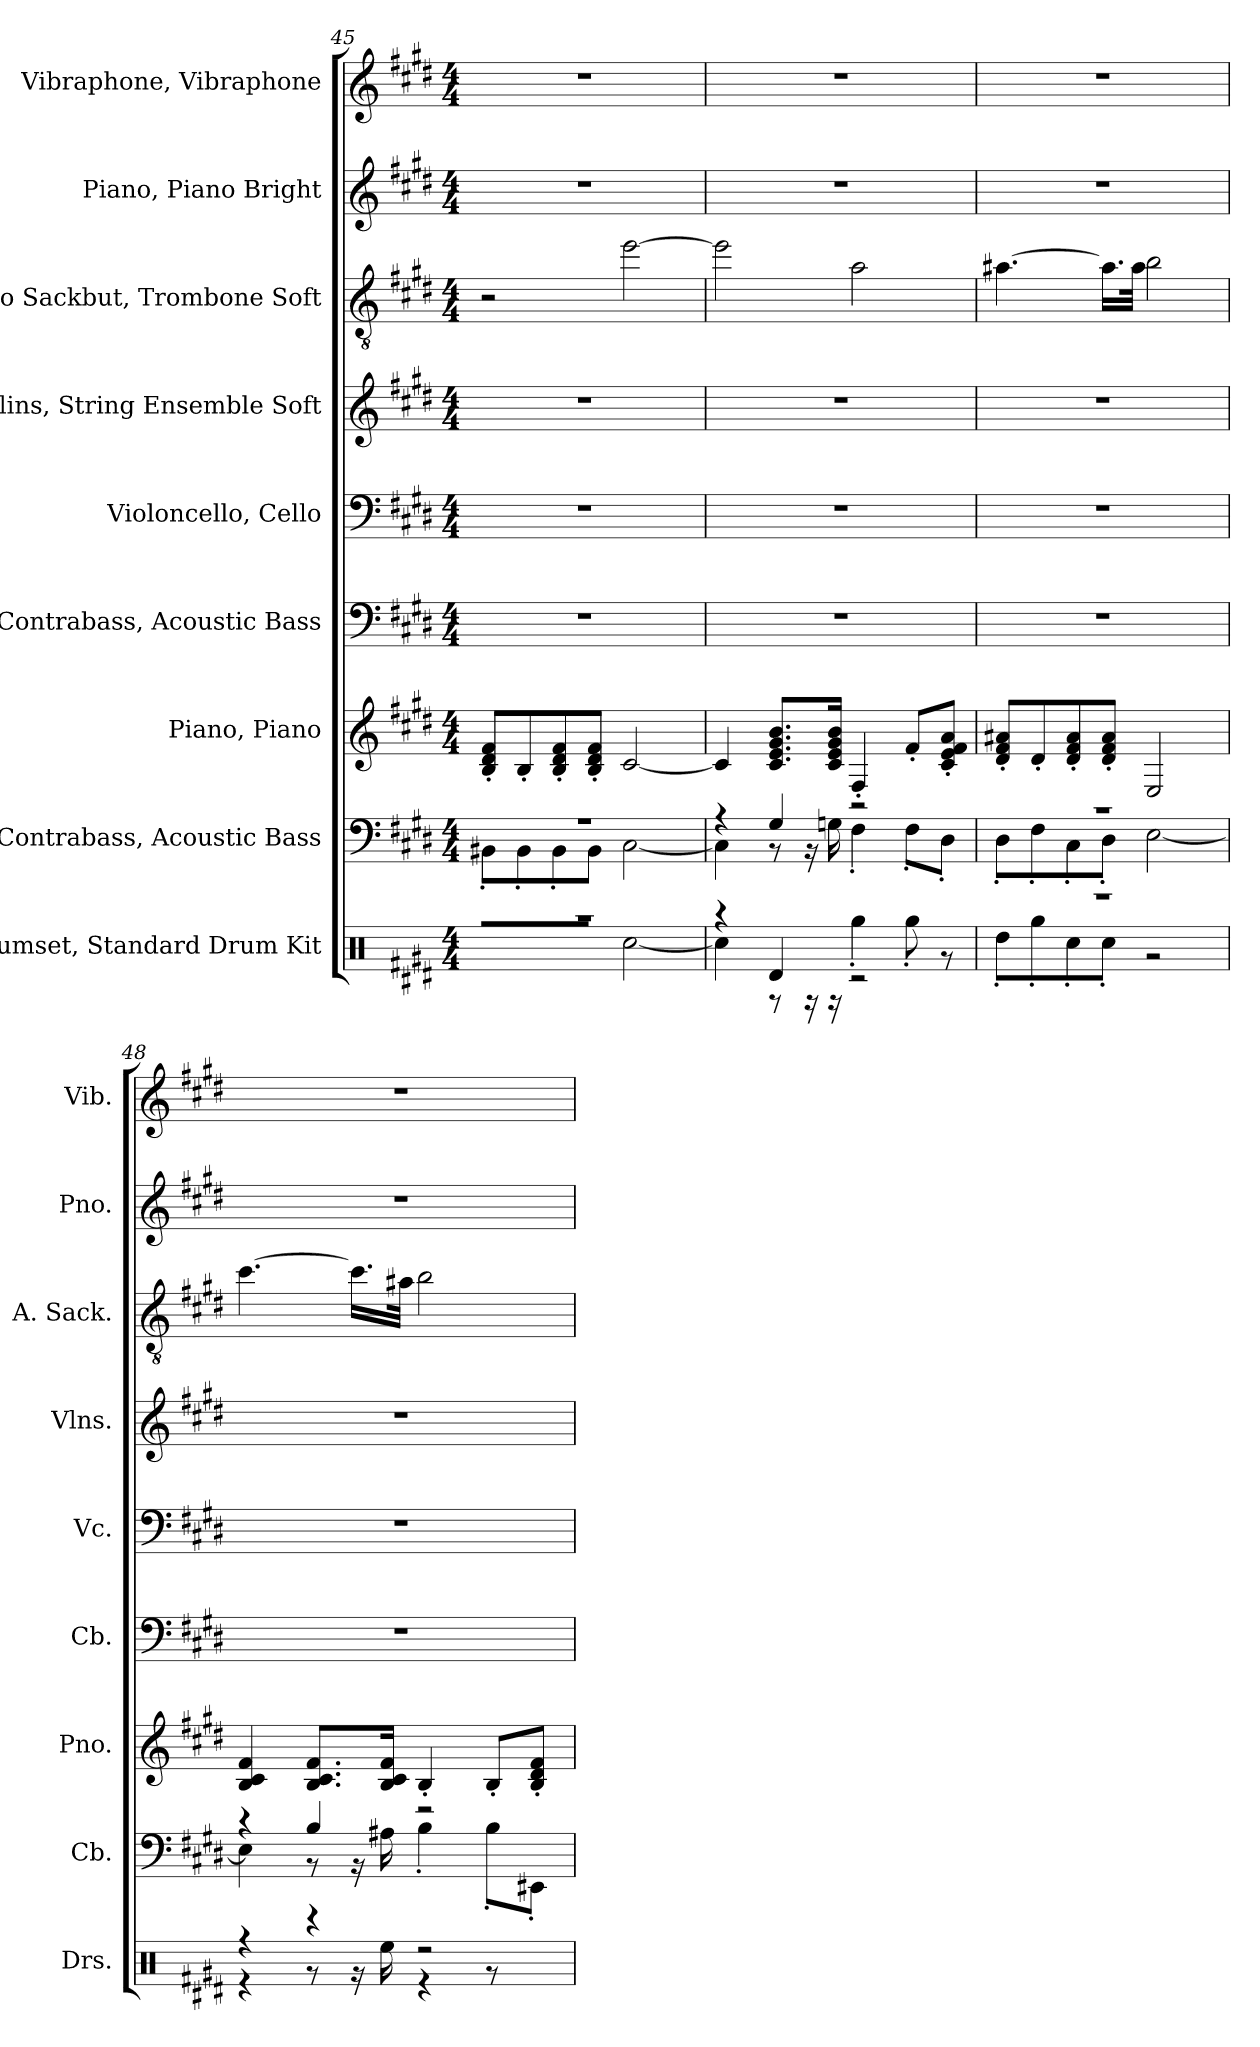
**kern	**kern	**kern	**kern	**kern	**kern	**kern	**kern	**kern
*part9	*part8	*part7	*part6	*part5	*part4	*part3	*part2	*part1
*staff9	*staff8	*staff7	*staff6	*staff5	*staff4	*staff3	*staff2	*staff1
*I"Drumset, Standard Drum Kit	*I"Contrabass, Acoustic Bass	*I"Piano, Piano	*I"Contrabass, Acoustic Bass	*I"Violoncello, Cello	*I"Violins, String Ensemble Soft	*I"Alto Sackbut, Trombone Soft	*I"Piano, Piano Bright	*I"Vibraphone, Vibraphone
*I'Drs.	*I'Cb.	*I'Pno.	*I'Cb.	*I'Vc.	*I'Vlns.	*I'A. Sack.	*I'Pno.	*I'Vib.
*clefX	*clefF4	*clefG2	*clefF4	*clefF4	*clefG2	*clefGv2	*clefG2	*clefG2
*	*ITrd7c12	*	*ITrd7c12	*	*	*	*	*
*k[f#c#g#d#]	*k[f#c#g#d#]	*k[f#c#g#d#]	*k[f#c#g#d#]	*k[f#c#g#d#]	*k[f#c#g#d#]	*k[f#c#g#d#]	*k[f#c#g#d#]	*k[f#c#g#d#]
*M4/4	*M4/4	*M4/4	*M4/4	*M4/4	*M4/4	*M4/4	*M4/4	*M4/4
=45	=45	=45	=45	=45	=45	=45	=45	=45
*^	*^	*	*	*	*	*	*	*
1r	8R'\L	1r	8BBB#X'\L	8B/' 8d#/' 8f#/'L	1r	1r	1r	2r	1r	1r
.	8R'\	.	8BBB#'\	8B'/	.	.	.	.	.	.
.	8R'\	.	8BBB#'\	8B/' 8d#/' 8f#/'	.	.	.	.	.	.
.	8R\J	.	8BBB#\J	8B/' 8d#/' 8f#/'J	.	.	.	.	.	.
.	[2Rcc\	.	[2CC#\	[2c#/	.	.	.	[2ee\	.	.
=46	=46	=46	=46	=46	=46	=46	=46	=46	=46	=46
4r	4Rcc\]	4r	4CC#\]	4c#/]	1r	1r	1r	2ee\]	1r	1r
4Rd/	8r	4GG#/	8r	8.c#/ 8.e/ 8.g#/ 8.b/L	.	.	.	.	.	.
.	16r	.	16r	.	.	.	.	.	.	.
.	16r	.	16GGn\	16c#/ 16e/ 16g#/ 16b/Jk	.	.	.	.	.	.
2rc	4Rgg'\	2r	4FF#'\	4F#'/	.	.	.	2a\	.	.
.	8Rgg'\	.	8FF#'\L	8f#'/L	.	.	.	.	.	.
.	8r	.	8DD#'\J	8c#/' 8e/' 8f#/' 8a/'J	.	.	.	.	.	.
=47	=47	=47	=47	=47	=47	=47	=47	=47	=47	=47
1r	8Rdd'\L	1r	8DD#'\L	8d#/' 8f#/' 8a#X/'L	1r	1r	1r	[4.a#X\	1r	1r
.	8Rgg'\	.	8FF#'\	8d#'/	.	.	.	.	.	.
.	8Rcc'\	.	8CC#'\	8d#/' 8f#/' 8a#/'	.	.	.	.	.	.
.	8Rcc'\J	.	8DD#'\J	8d#/' 8f#/' 8a#/'J	.	.	.	16.a#\LL]	.	.
.	.	.	.	.	.	.	.	32a#\JJk	.	.
.	2r	.	[2EE\	2E/	.	.	.	2b\	.	.
!!LO:PB:g=z
=48	=48	=48	=48	=48	=48	=48	=48	=48	=48	=48
4r	4r	4r	4EE\]	4B/ 4c#/ 4f#/	1r	1r	1r	[4.cc#\	1r	1r
4r	8r	4BB/	8r	8.B/ 8.c#/ 8.f#/L	.	.	.	.	.	.
.	16r	.	16r	.	.	.	.	16.cc#\LL]	.	.
.	16Ree\	.	16AA#X\	16B/ 16c#/ 16f#/Jk	.	.	.	.	.	.
.	.	.	.	.	.	.	.	32a#X\JJk	.	.
2r	4r	2r	4BB'\	4B'/	.	.	.	2b\	.	.
.	8r	.	8BB'\L	8B'/L	.	.	.	.	.	.
.	8R'\	.	8EEE#X'\J	8B/' 8d#/' 8f#/'J	.	.	.	.	.	.
*v	*v	*	*	*	*	*	*	*	*	*
*	*v	*v	*	*	*	*	*	*	*
=	=	=	=	=	=	=	=	=
*-	*-	*-	*-	*-	*-	*-	*-	*-
